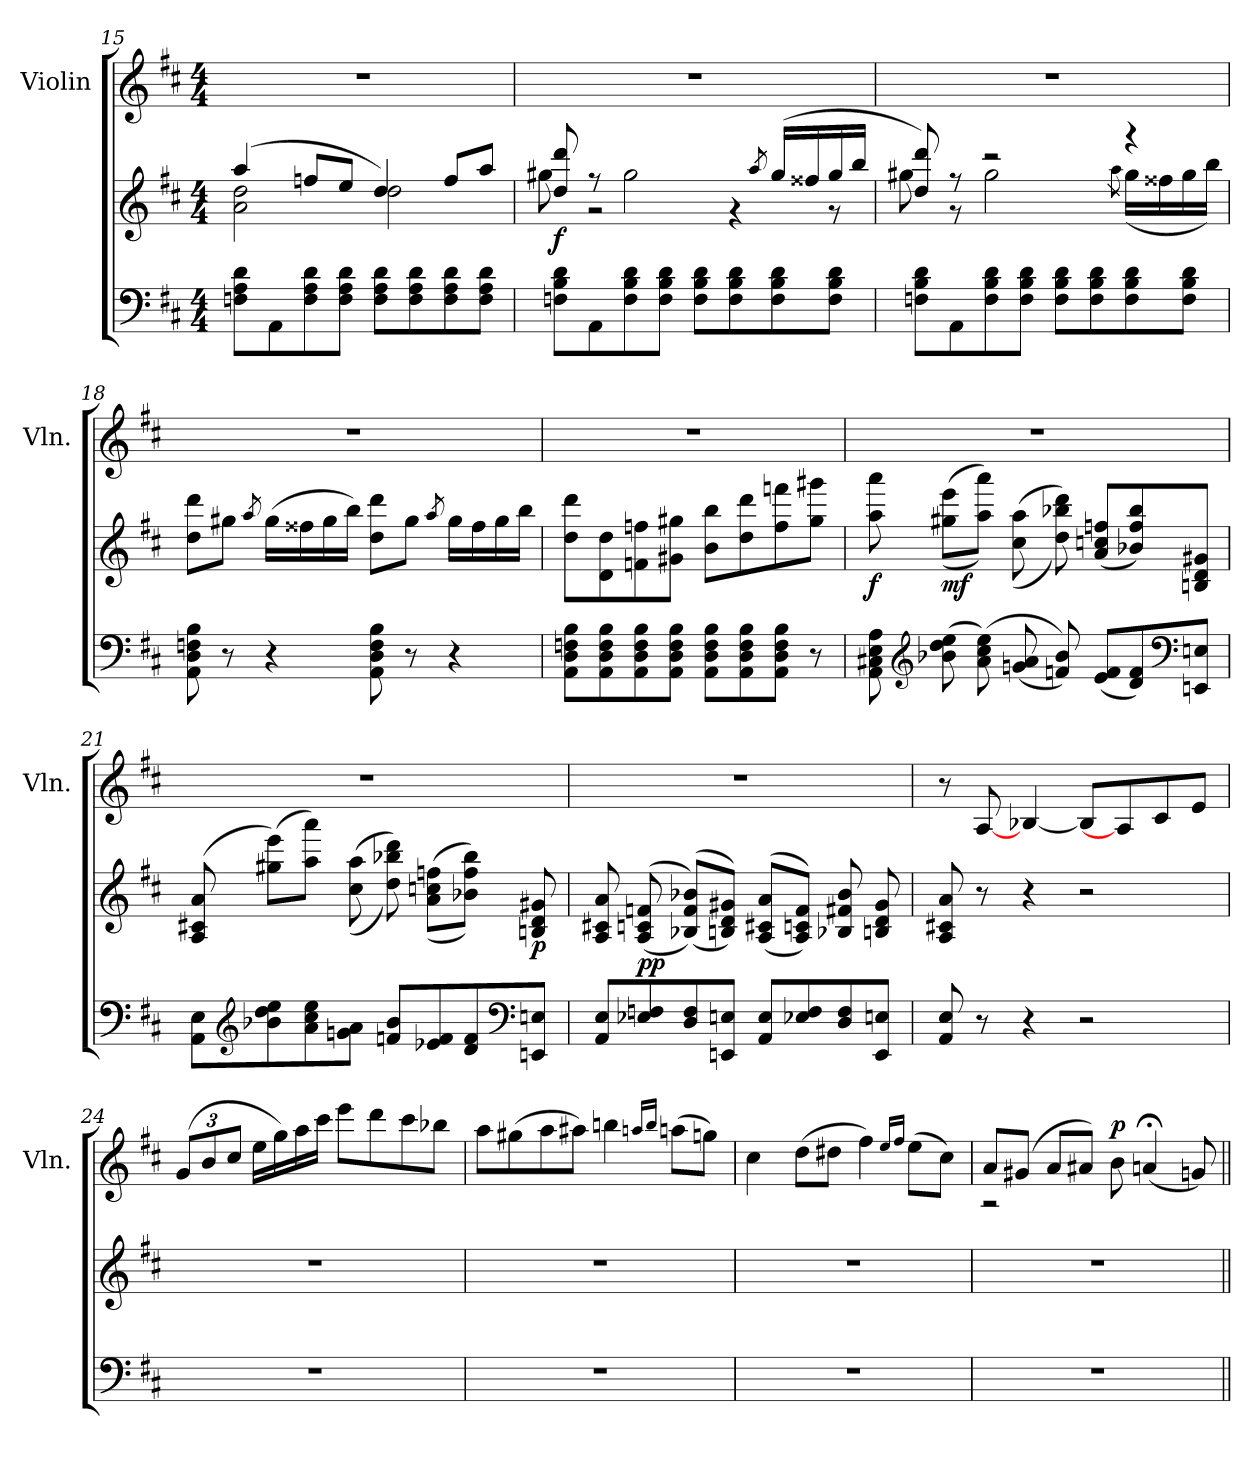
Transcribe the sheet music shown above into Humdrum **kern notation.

**kern	**kern	**dynam	**kern	**dynam
*part2	*part2	*part2	*part1	*part1
*staff3	*staff2	*staff2/3	*staff1	*staff1
*	*	*	*I"Violin	*
*	*	*	*I'Vln.	*
*clefF4	*clefG2	*	*clefG2	*
*k[f#c#]	*k[f#c#]	*	*k[f#c#]	*
*M4/4	*M4/4	*	*M4/4	*
=15	=15	=15	=15	=15
*	*^	*	*	*
8Fn\ 8A\ 8d\L	(>4aa/	2a\ 2dd\	.	1r	.
8AA\	.	.	.	.	.
8F\ 8A\ 8d\	8ffn/L	.	.	.	.
8F\ 8A\ 8d\J	8ee/J	.	.	.	.
8F\ 8A\ 8d\L	4dd/)	2dd\	.	.	.
8F\ 8A\ 8d\	.	.	.	.	.
8F\ 8A\ 8d\	8ff/L	.	.	.	.
8F\ 8A\ 8d\J	8aa/J	.	.	.	.
!!LO:PB:g=z
=16	=16	=16	=16	=16	=16
!	!	!	!LO:DY:b	!	!
8Fn\ 8B\ 8d\L	8dd/ 8ddd/	8gg#X\	f	1r	.
8AA\	8r	2r	.	.	.
8F\ 8B\ 8d\	2gg#\	.	.	.	.
8F\ 8B\ 8d\J	.	.	.	.	.
8F\ 8B\ 8d\L	.	.	.	.	.
8F\ 8B\ 8d\	.	4r	.	.	.
.	8qaa/	.	.	.	.
8F\ 8B\ 8d\	(>16gg#/LL	.	.	.	.
.	16ff##X/	.	.	.	.
8F\ 8B\ 8d\J	16gg#/	8r	.	.	.
.	16bb/JJ	.	.	.	.
=17	=17	=17	=17	=17	=17
8Fn\ 8B\ 8d\L	8dd/ 8ddd/)	8gg#X\	.	1r	.
8AA\	8r	8r	.	.	.
8F\ 8B\ 8d\	2r	2gg#\	.	.	.
8F\ 8B\ 8d\J	.	.	.	.	.
8F\ 8B\ 8d\L	.	.	.	.	.
8F\ 8B\ 8d\	.	.	.	.	.
.	.	8qaa\	.	.	.
8F\ 8B\ 8d\	4r	(>16gg#\LL	.	.	.
.	.	16ff##X\	.	.	.
8F\ 8B\ 8d\J	.	16gg#\	.	.	.
.	.	16bb\JJ)	.	.	.
*	*v	*v	*	*	*
!!LO:LB:g=z
=18	=18	=18	=18	=18
8AA\ 8D\ 8Fn\ 8B\	8dd\ 8ddd\L	.	1r	.
8r	8gg#X\J	.	.	.
.	8qaa/	.	.	.
4r	(>16gg#\LL	.	.	.
.	16ff##X\	.	.	.
.	16gg#\	.	.	.
.	16bb\JJ)	.	.	.
8AA\ 8D\ 8F\ 8B\	8dd\ 8ddd\L	.	.	.
8r	8gg#\J	.	.	.
.	8qaa/	.	.	.
4r	16gg#\LL	.	.	.
.	16ff##\	.	.	.
.	16gg#\	.	.	.
.	16bb\JJ	.	.	.
=19	=19	=19	=19	=19
8AA\ 8D\ 8Fn\ 8B\L	8dd\ 8ddd\L	.	1r	.
8AA\ 8D\ 8F\ 8B\	8d\ 8dd\	.	.	.
8AA\ 8D\ 8F\ 8B\	8fn\ 8ffn\	.	.	.
8AA\ 8D\ 8F\ 8B\J	8g#X\ 8gg#X\J	.	.	.
8AA\ 8D\ 8F\ 8B\L	8b\ 8bb\L	.	.	.
8AA\ 8D\ 8F\ 8B\	8dd\ 8ddd\	.	.	.
8AA\ 8D\ 8F\ 8B\J	8ff\ 8fffn\	.	.	.
8r	8gg#\ 8ggg#X\J	.	.	.
!!LO:LB:g=z
=20	=20	=20	=20	=20
!	!	!LO:DY:b	!	!
8AA\ 8C#X\ 8E\ 8A\	8aa\ 8aaa\	f	1r	.
*clefG2	*	*	*	*
!	!	!LO:DY:b	!	!
(>8b-X\ 8dd\ 8ee\	(>(<8gg#X\ 8eee\L	mf	.	.
(<8a\ 8cc#\ 8ee\)	8aa\ 8aaa\J))	.	.	.
(>8gn/ 8a/	(<(>8cc#\ 8aa\	.	.	.
8fn/ 8b-/))	8dd\ 8bb-X\ 8ddd\))	.	.	.
(<8e/ 8f/L	(>8a/ 8ccn/ 8ffn/L	.	.	.
8d/ 8f/)	8b-X/ 8ff/ 8bb-/)	.	.	.
*clefF4	*	*	*	*
8EEn/ 8En/J	8Bn/ 8d/ 8g#X/J	.	.	.
=21	=21	=21	=21	=21
8AA\ 8E\L	(>8A/ 8c#X/ 8a/	.	1r	.
*clefG2	*	*	*	*
8b-X\ 8dd\ 8ee\	(>8gg#X\ 8eee\L)	.	.	.
8a\ 8cc#\ 8ee\	8aa\ 8aaa\J)	.	.	.
8gn\ 8a\J	(<(>8cc#\ 8aa\	.	.	.
8fn/ 8b-/L	8dd\ 8bb-X\ 8ddd\))	.	.	.
8e-X/ 8f/	(<(>8a\ 8ccn\ 8ffn\L	.	.	.
8d/ 8f/	8b-X\ 8ff\ 8bb-\J))	.	.	.
*clefF4	*	*	*	*
!	!	!LO:DY:b	!	!
8EEn/ 8En/J	8Bn/ 8d/ 8g#X/	p	.	.
!!LO:LB:g=z
=22	=22	=22	=22	=22
8AA/ 8E/L	8A/ 8c#X/ 8a/	.	1r	.
!	!	!LO:DY:b	!	!
8E-X/ 8Fn/	(<(>8A/ 8cn/ 8fn/	pp	.	.
8D/ 8F/	(<(>8B-X/ 8f/ 8b-X/L))	.	.	.
8EEn/ 8En/J	8Bn/ 8d/ 8g#X/J))	.	.	.
8AA/ 8E/L	(<(>8A/ 8c#X/ 8a/L	.	.	.
8E-X/ 8F/	8A/ 8cn/ 8f/J))	.	.	.
8D/ 8F/	8B-X/ 8f#X/ 8b-/	.	.	.
8EE/ 8En/J	8Bn/ 8d/ 8g#/	.	.	.
=23	=23	=23	=23	=23
8AA/ 8E/	8A/ 8c#X/ 8a/	.	8r	.
8r	8r	.	[8A/	.
4r	4r	.	[4B-X/	.
2r	2r	.	8B-/L]	.
.	.	.	8A/]	.
.	.	.	8c#/	.
.	.	.	8e/J	.
=24	=24	=24	=24	=24
*	*	*	*Xbrackettup	*
1r	1r	.	(12g/L	.
.	.	.	12b/	.
.	.	.	12cc#/J	.
.	.	.	16ee\LL	.
.	.	.	16gg\)	.
.	.	.	16aa\	.
.	.	.	16ccc#\JJ	.
.	.	.	8eee\L	.
.	.	.	8ddd\	.
.	.	.	8ccc#\	.
.	.	.	8bb-X\J	.
!!LO:PB:g=z
=25	=25	=25	=25	=25
1r	1r	.	8aa\L	.
.	.	.	(8gg#X\	.
.	.	.	8aa\	.
.	.	.	8aa#X\J)	.
.	.	.	4bbn\	.
.	.	.	16qqaan/LL	.
.	.	.	16qqbb/JJ	.
.	.	.	(8aa\L	.
.	.	.	8ggn\J)	.
=26	=26	=26	=26	=26
1r	1r	.	4cc#\	.
.	.	.	(8dd\L	.
.	.	.	8dd#X\J	.
.	.	.	4ff#\)	.
.	.	.	16qqee/LL	.
.	.	.	16qqff#/JJ	.
.	.	.	(8ee\L	.
.	.	.	8cc#\J)	.
=27	=27	=27	=27	=27
*	*	*	*^	*
1r	1r	.	8a/L	2r	.
.	.	.	(8g#X/J	.	.
.	.	.	8a/L	.	.
.	.	.	8a#X/J)	.	.
!	!	!	!	!	!LO:DY:a
.	.	.	8b\	2ryy	p
.	.	.	(4an;</	.	.
.	.	.	8gn/)	.	.
*	*	*	*v	*v	*
=||	=||	=||	=||	=||
*-	*-	*-	*-	*-
